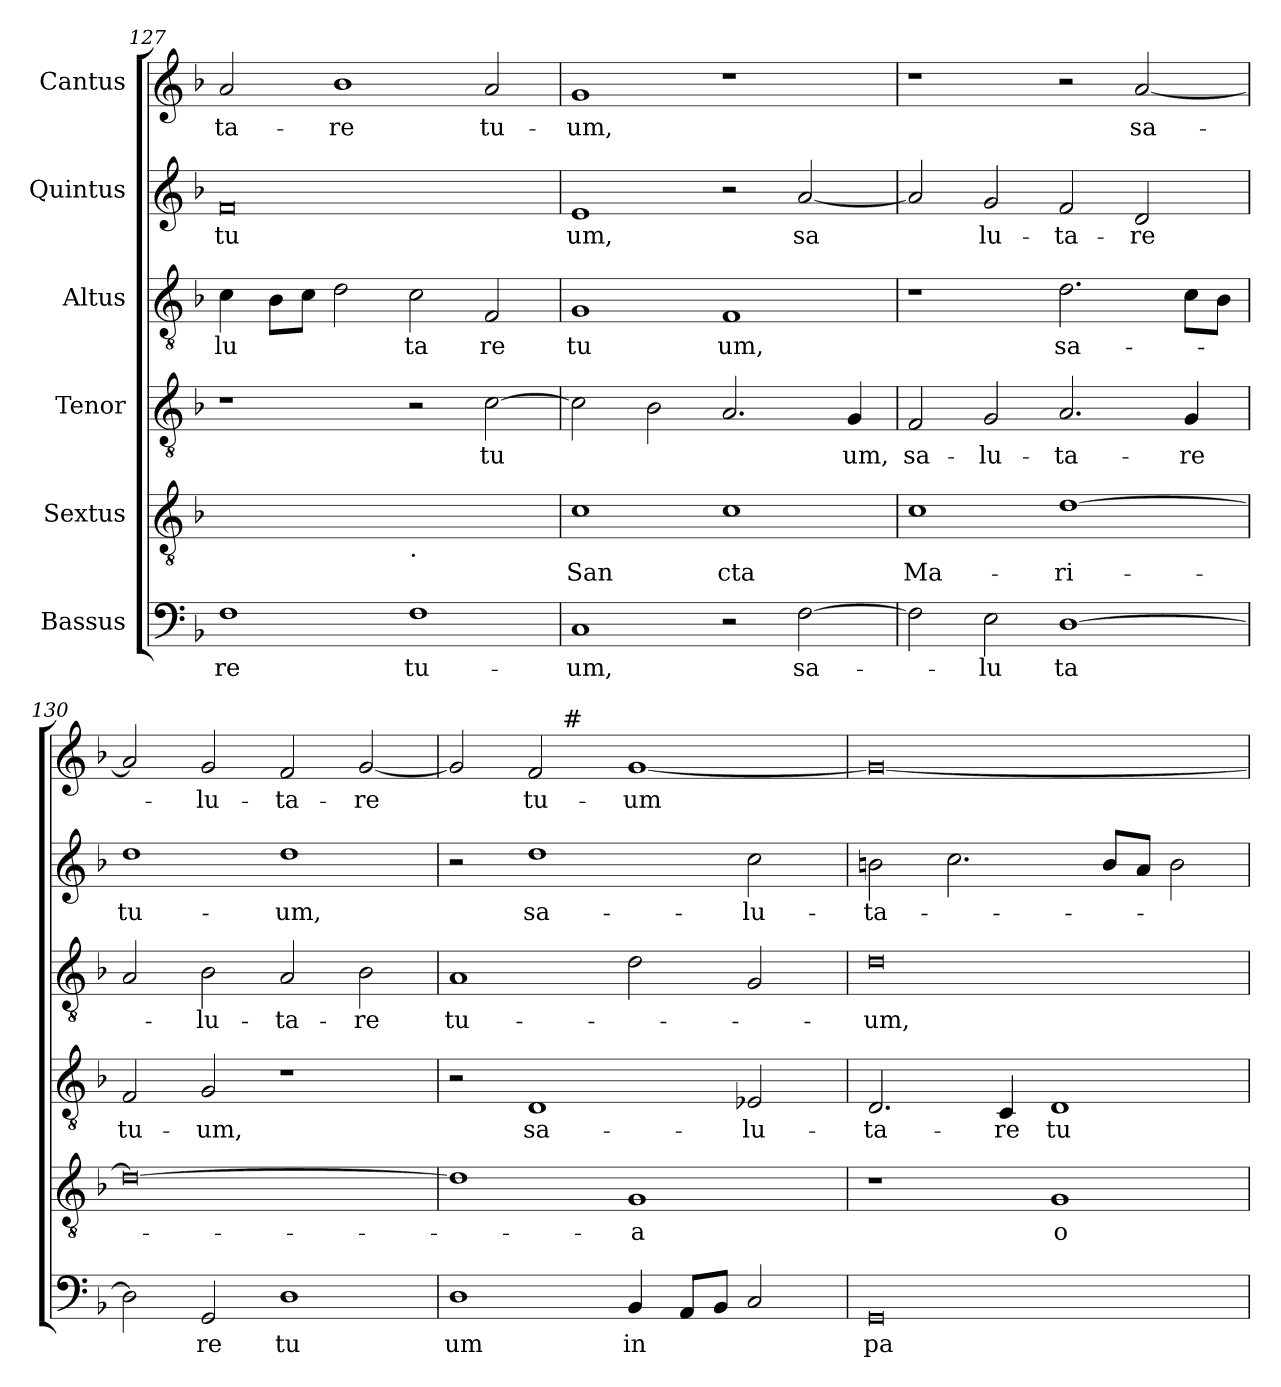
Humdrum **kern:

**kern	**text	**kern	**text	**kern	**text	**kern	**text	**kern	**text	**kern	**text
*part6	*part6	*part5	*part5	*part4	*part4	*part3	*part3	*part2	*part2	*part1	*part1
*staff6	*staff6	*staff5	*staff5	*staff4	*staff4	*staff3	*staff3	*staff2	*staff2	*staff1	*staff1
*I"Bassus	*	*I"Sextus	*	*I"Tenor	*	*I"Altus	*	*I"Quintus	*	*I"Cantus	*
*clefF4	*	*clefGv2	*	*clefGv2	*	*clefGv2	*	*clefG2	*	*clefG2	*
*k[b-]	*	*k[b-]	*	*k[b-]	*	*k[b-]	*	*k[b-]	*	*k[b-]	*
*F:	*	*F:	*	*F:	*	*F:	*	*F:	*	*F:	*
=127	=127	=127	=127	=127	=127	=127	=127	=127	=127	=127	=127
!	!LO:LY:b	!	!	!	!	!	!LO:LY:b	!	!LO:LY:b	!	!LO:LY:b
1F	-re	1ryy	.	1r	.	4c\	lu	0f	tu	2a/	-ta-
.	.	.	.	.	.	8B-\L	.	.	.	.	.
.	.	.	.	.	.	8c\J	.	.	.	.	.
!	!	!	!	!	!	!	!	!	!	!	!LO:LY:b
.	.	.	.	.	.	2d\	.	.	.	1b-	-re
!	!	!LO:TX:b:t=.	!	!	!	!	!	!	!	!	!
!	!LO:LY:b	!	!	!	!	!	!LO:LY:b	!	!	!	!
1F	tu-	1ryy	.	2r	.	2c\	ta	.	.	.	.
!	!	!	!	!	!LO:LY:b	!	!LO:LY:b	!	!	!	!LO:LY:b
.	.	.	.	[>2c\	tu	2F/	re	.	.	2a/	tu-
!!LO:LB:g=z
=128	=128	=128	=128	=128	=128	=128	=128	=128	=128	=128	=128
!	!LO:LY:b	!	!LO:LY:b	!	!	!	!LO:LY:b	!	!LO:LY:b	!	!LO:LY:b
1C	-um,	1c	San	2c\]	.	1G	tu	1e	um,	1g	-um,
.	.	.	.	2B-\	.	.	.	.	.	.	.
!	!	!	!LO:LY:b	!	!	!	!LO:LY:b	!	!	!	!
2r	.	1c	cta	2.A/	.	1F	um,	2r	.	1r	.
!	!LO:LY:b	!	!	!	!	!	!	!	!LO:LY:b	!	!
[>2F\	sa-	.	.	.	.	.	.	[>2a/	sa	.	.
!	!	!	!	!	!LO:LY:b	!	!	!	!	!	!
.	.	.	.	4G/	um,	.	.	.	.	.	.
!!LO:PB:g=z
=129	=129	=129	=129	=129	=129	=129	=129	=129	=129	=129	=129
!	!	!	!LO:LY:b	!	!LO:LY:b	!	!	!	!	!	!
2F\]	.	1c	Ma-	2F/	sa-	1r	.	2a/]	.	1r	.
!	!LO:LY:b	!	!	!	!LO:LY:b	!	!	!	!LO:LY:b	!	!
2E\	-lu	.	.	2G/	-lu-	.	.	2g/	lu-	.	.
!	!LO:LY:b	!	!LO:LY:b	!	!LO:LY:b	!	!LO:LY:b	!	!LO:LY:b	!	!
[>1D	ta	[>1d	-ri-	2.A/	-ta-	2.d\	sa-	2f/	-ta-	2r	.
!	!	!	!	!	!	!	!	!	!LO:LY:b	!	!LO:LY:b
.	.	.	.	.	.	.	.	2d/	-re	[<2a/	sa-
!	!	!	!	!	!LO:LY:b	!	!	!	!	!	!
.	.	.	.	4G/	-re	8c\L	.	.	.	.	.
.	.	.	.	.	.	8B-\J	.	.	.	.	.
=130	=130	=130	=130	=130	=130	=130	=130	=130	=130	=130	=130
!	!	!	!	!	!LO:LY:b	!	!	!	!LO:LY:b	!	!
2D\]	.	0d_	.	2F/	tu-	2A/	.	1dd	tu-	2a/]	.
!	!LO:LY:b	!	!	!	!LO:LY:b	!	!LO:LY:b	!	!	!	!LO:LY:b
2GG/	re	.	.	2G/	-um,	2B-\	-lu-	.	.	2g/	-lu-
!	!LO:LY:b	!	!	!	!	!	!LO:LY:b	!	!LO:LY:b	!	!LO:LY:b
1D	tu	.	.	1r	.	2A/	-ta-	1dd	-um,	2f/	-ta-
!	!	!	!	!	!	!	!LO:LY:b	!	!	!	!LO:LY:b
.	.	.	.	.	.	2B-\	-re	.	.	[<2g/	-re
=131	=131	=131	=131	=131	=131	=131	=131	=131	=131	=131	=131
!	!LO:LY:b	!	!	!	!	!	!LO:LY:b	!	!	!	!
*	*	*	*	*	*	*	*	*	*	*^	*
1D	um	1d]	.	2r	.	1A	tu-	2r	.	2g/]	2ryy	.
!	!	!	!	!	!LO:LY:b	!	!	!	!LO:LY:b	!	!	!LO:LY:b
.	.	.	.	1D	sa-	.	.	1dd	sa-	2f/	8ryy	tu-
!	!	!	!	!	!	!	!	!	!	!	!LO:TX:a:t=#	!
.	.	.	.	.	.	.	.	.	.	.	1ryy	.
!	!LO:LY:b	!	!LO:LY:b	!	!	!	!	!	!	!	!	!LO:LY:b
4BB-/	in	1G	-a	.	.	2d\	.	.	.	[<1g	.	-um
8AA/L	.	.	.	.	.	.	.	.	.	.	.	.
8BB-/J	.	.	.	.	.	.	.	.	.	.	.	.
!	!	!	!	!	!LO:LY:b	!	!	!	!LO:LY:b	!	!	!
2C/	.	.	.	2E-X/	-lu-	2G/	.	2cc\	-lu-	.	.	.
.	.	.	.	.	.	.	.	.	.	.	4.ryy	.
=132	=132	=132	=132	=132	=132	=132	=132	=132	=132	=132	=132	=132
!	!LO:LY:b	!	!	!	!LO:LY:b	!	!LO:LY:b	!	!LO:LY:b	!	!	!
*	*	*	*	*	*	*	*	*	*	*v	*v	*
0GG	pa	1r	.	2.D/	-ta-	0d	-um,	2bn\	-ta-	0g_	.
.	.	.	.	.	.	.	.	2.cc\	.	.	.
!	!	!	!	!	!LO:LY:b	!	!	!	!	!	!
.	.	.	.	4C/	-re	.	.	.	.	.	.
!	!	!	!LO:LY:b	!	!LO:LY:b	!	!	!	!	!	!
.	.	1G	o-	1D	tu-	.	.	.	.	.	.
.	.	.	.	.	.	.	.	8b/L	.	.	.
.	.	.	.	.	.	.	.	8a/J	.	.	.
.	.	.	.	.	.	.	.	2b\	.	.	.
=	=	=	=	=	=	=	=	=	=	=	=
*-	*-	*-	*-	*-	*-	*-	*-	*-	*-	*-	*-
